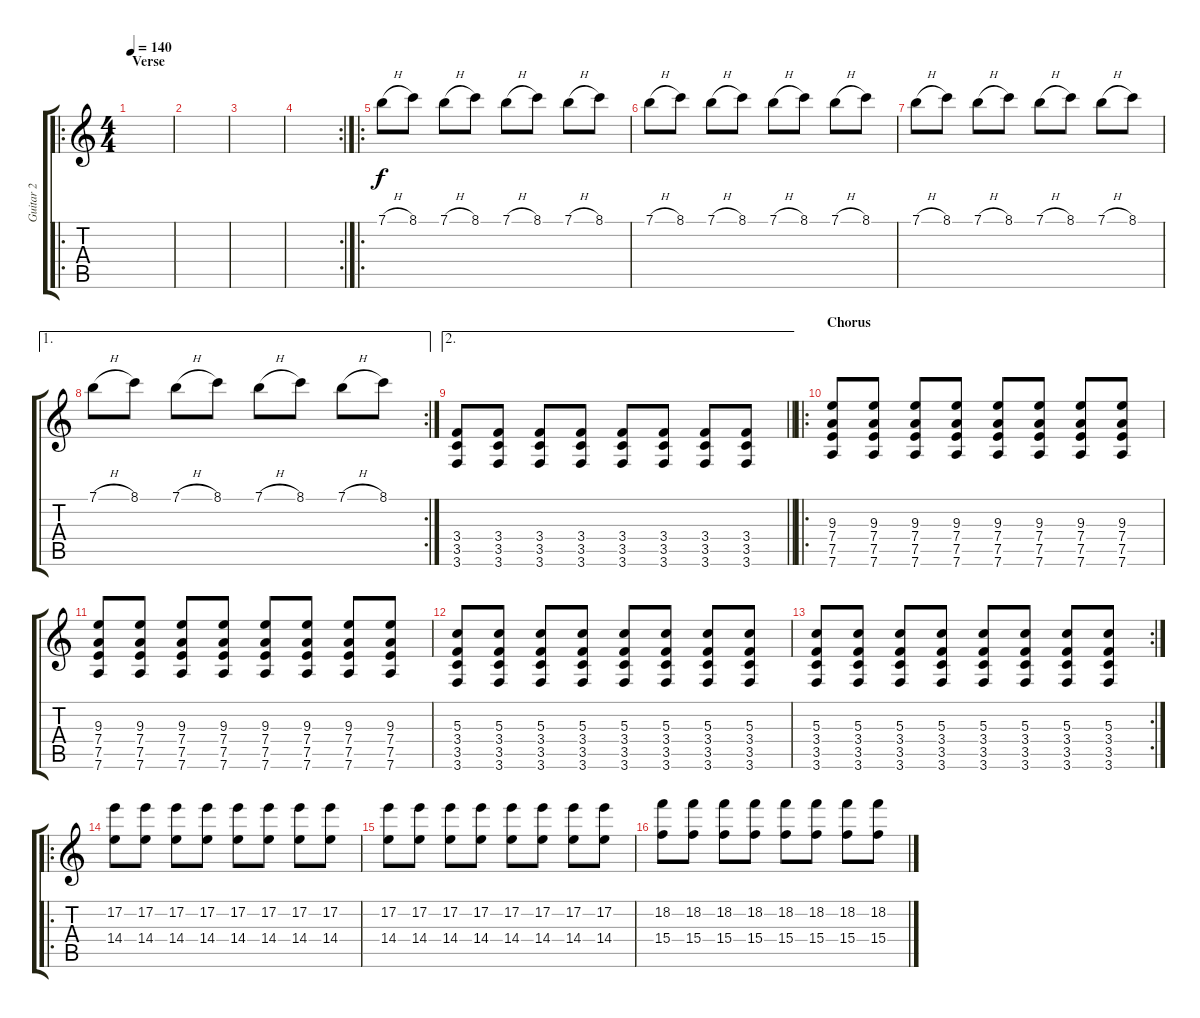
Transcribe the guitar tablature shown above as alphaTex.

\track ("Guitar 2" "Guitar 2") {instrument distortionguitar}
\staff {score tabs}
\tuning (E4 B3 G3 D3 A2 D2) {hide}
\ro
\ts (4 4)
\section ("" "Verse")
\tempo 140
\clef g2
\ks c
|
|
|
\rc 2
|
\ro
7.1{h}.8 8.1.8 7.1{h}.8 8.1.8 7.1{h}.8 8.1.8 7.1{h}.8 8.1.8 |
7.1{h}.8 8.1.8 7.1{h}.8 8.1.8 7.1{h}.8 8.1.8 7.1{h}.8 8.1.8 |
7.1{h}.8 8.1.8 7.1{h}.8 8.1.8 7.1{h}.8 8.1.8 7.1{h}.8 8.1.8 |
\ae 1
\rc 2
7.1{h}.8 8.1.8 7.1{h}.8 8.1.8 7.1{h}.8 8.1.8 7.1{h}.8 8.1.8 |
\ae 2
\barLineRight lightlight
(3.4 3.5 3.6).8 (3.4 3.5 3.6).8 (3.4 3.5 3.6).8 (3.4 3.5 3.6).8 (3.4 3.5 3.6).8 (3.4 3.5 3.6).8 (3.4 3.5 3.6).8 (3.4 3.5 3.6).8 |
\ro
\section ("" "Chorus")
(9.3 7.4 7.5 7.6).8 (9.3 7.4 7.5 7.6).8 (9.3 7.4 7.5 7.6).8 (9.3 7.4 7.5 7.6).8 (9.3 7.4 7.5 7.6).8 (9.3 7.4 7.5 7.6).8 (9.3 7.4 7.5 7.6).8 (9.3 7.4 7.5 7.6).8 |
(9.3 7.4 7.5 7.6).8 (9.3 7.4 7.5 7.6).8 (9.3 7.4 7.5 7.6).8 (9.3 7.4 7.5 7.6).8 (9.3 7.4 7.5 7.6).8 (9.3 7.4 7.5 7.6).8 (9.3 7.4 7.5 7.6).8 (9.3 7.4 7.5 7.6).8 |
(5.3 3.4 3.5 3.6).8 (5.3 3.4 3.5 3.6).8 (5.3 3.4 3.5 3.6).8 (5.3 3.4 3.5 3.6).8 (5.3 3.4 3.5 3.6).8 (5.3 3.4 3.5 3.6).8 (5.3 3.4 3.5 3.6).8 (5.3 3.4 3.5 3.6).8 |
\rc 2
(5.3 3.4 3.5 3.6).8 (5.3 3.4 3.5 3.6).8 (5.3 3.4 3.5 3.6).8 (5.3 3.4 3.5 3.6).8 (5.3 3.4 3.5 3.6).8 (5.3 3.4 3.5 3.6).8 (5.3 3.4 3.5 3.6).8 (5.3 3.4 3.5 3.6).8 |
\ro
(17.2 14.4).8 (17.2 14.4).8 (17.2 14.4).8 (17.2 14.4).8 (17.2 14.4).8 (17.2 14.4).8 (17.2 14.4).8 (17.2 14.4).8 |
(17.2 14.4).8 (17.2 14.4).8 (17.2 14.4).8 (17.2 14.4).8 (17.2 14.4).8 (17.2 14.4).8 (17.2 14.4).8 (17.2 14.4).8 |
(18.2 15.4).8 (18.2 15.4).8 (18.2 15.4).8 (18.2 15.4).8 (18.2 15.4).8 (18.2 15.4).8 (18.2 15.4).8 (18.2 15.4).8
